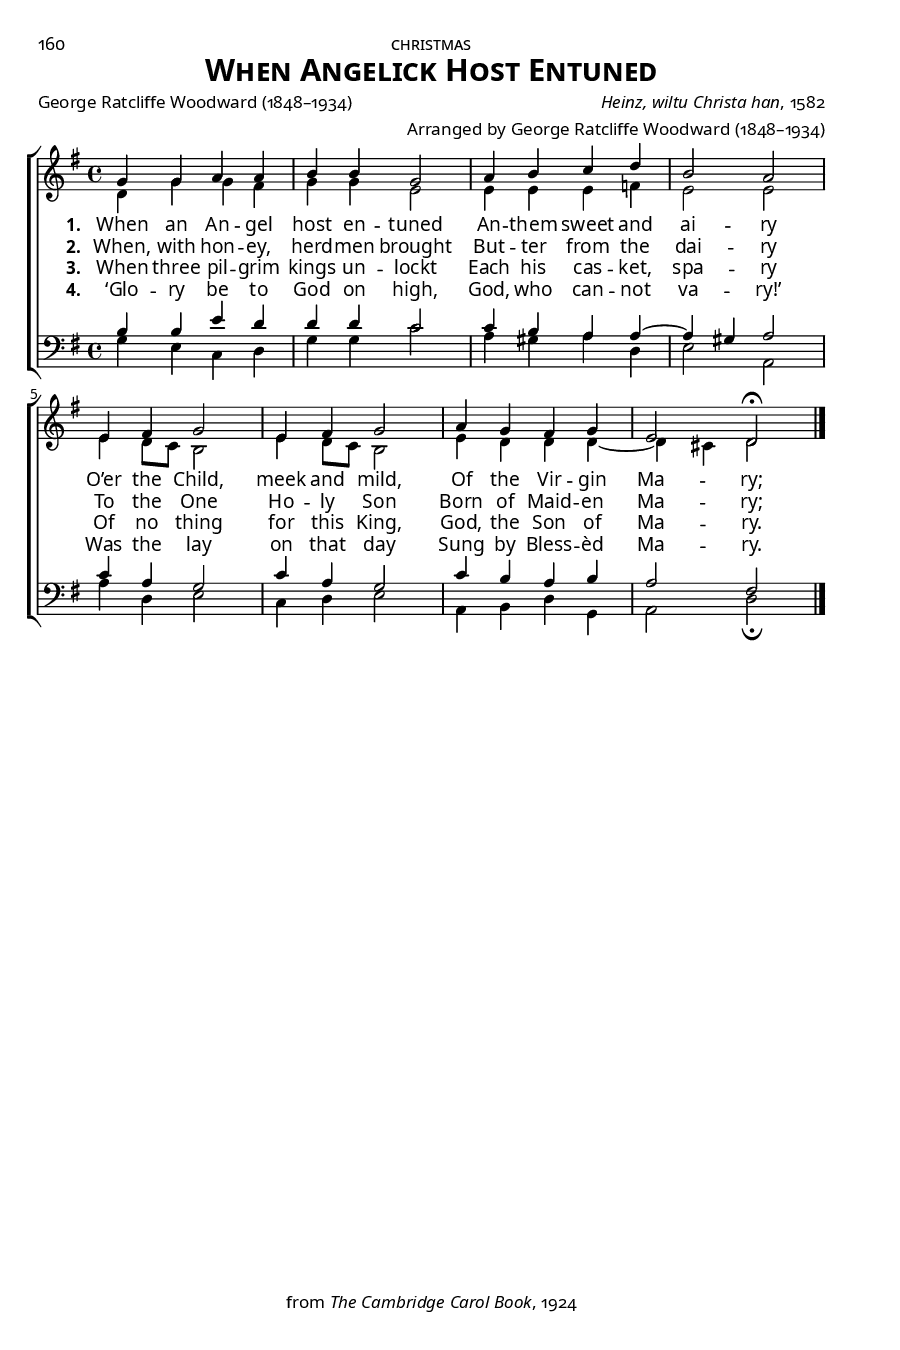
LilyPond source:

\version "2.14.2"
\include "util.ly"
\header {
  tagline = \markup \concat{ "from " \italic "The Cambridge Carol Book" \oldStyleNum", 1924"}

    title = \markup{\override #'(font-name . "Garamond Premier Pro Semibold"){ \abs-fontsize #15 \smallCapsOldStyle"When Angelick Host Entuned"}}
    poet = \markup\oldStyleNum"George Ratcliffe Woodward (1848–1934)"
    composer = \markup\concat{\italic"Heinz, wiltu Christa han" \oldStyleNum", 1582"}
    arranger = \markup\oldStyleNum"Arranged by George Ratcliffe Woodward (1848–1934)"
  }
\paper {
  print-all-headers = ##f
  paper-height = 9\in
  paper-width = 6\in
  indent = 0\in
  %system-system-spacing = #'((basic-distance . 10) (padding . 0))
  system-system-spacing =
    #'((basic-distance . 0)
       (minimum-distance . 0)
       (padding . 1)
       (stretchability . 100))
  score-markup-spacing =
    #'((basic-distance . 0)
       (minimum-distance . 0)
       (padding . -20)
       (stretchability . 100))
  ragged-last-bottom = ##t
  ragged-bottom = ##f
  two-sided = ##t
  inner-margin = 0.5\in
  outer-margin = 0.25\in
  top-margin = 0.25\in
  bottom-margin = 0.25\in
  first-page-number = #160
  print-first-page-number = ##t
  headerLine = \markup{\override #'(font-name . "Garamond Premier Pro") \smallCapsOldStyle"christmas"}
  oddHeaderMarkup = \markup\fill-line{
     \override #'(font-name . "Garamond Premier Pro")\abs-fontsize #8.5
     \combine 
        \fill-line{"" \on-the-fly #print-page-number-check-first
        \oldStylePageNum""
        }
        \fill-line{\headerLine}
  }
  evenHeaderMarkup = \markup {
     \override #'(font-name . "Garamond Premier Pro")\abs-fontsize #8.5
     \combine
        \on-the-fly #print-page-number-check-first
        \oldStylePageNum""
        \fill-line{\headerLine}
  }
}
#(set-global-staff-size 15) \paper{ #(define fonts (make-pango-font-tree "GoudyOlSt BT" "Garamond Premier Pro" "Garamond Premier Pro" (/ 15 20))) }








%When Angelick Host Entuned
global = {
  \key g \major
  \time 4/4
  \autoBeamOff
  \override DynamicLineSpanner #'staff-padding = #0.0
  \override DynamicLineSpanner #'Y-extent = #'(-1 . 1)
}

sopMusic = \relative c' {
  g'4 g a a |
  b b g2 |
  a4 b c d |
  b2 a |
  
  e4 fis g2 |
  e4 fis g2 |
  a4 g fis g |
  e2 d\fermata \bar "|."
}
sopWords = \lyricmode {
  
}

altoMusic = \relative c' {
  d4 g g fis |
  g g e2 |
  e4 e e f |
  e2 e |
  
  e4 d8[ c] b2 |
  e4 d8[ c] b2 |
  e4 d d d~ |
  d cis d2 \bar "|."
}
altoWords = \lyricmode {
  \dropLyricsIX
  \set stanza = #"1. "
  When an An -- gel host en -- tuned
  An -- them sweet and ai -- ry
  O’er the Child, meek and mild,
  \set associatedVoice = "sopranos"
  Of the Vir -- gin Ma -- ry;
}
altoWordsII = \lyricmode {
  \dropLyricsIX
%\markup\italic
  \set stanza = #"2. "
  When, with hon -- ey, herd -- men brought
  But -- ter from the dai -- ry
  To the One Ho -- ly Son
  \set associatedVoice = "sopranos"
  Born of Maid -- en Ma -- ry;
  \set ignoreMelismata = ##t
}
altoWordsIII = \lyricmode {
  \dropLyricsIX
  \set stanza = #"3. "
  When three pil -- grim kings un -- lockt
  Each his cas -- ket, spa -- ry
  Of no thing for this King,
  \set associatedVoice = "sopranos"
  God, the Son of Ma -- ry.
  \set ignoreMelismata = ##t
}
altoWordsIV = \lyricmode {
  \dropLyricsIX
  \set stanza = #"4. "
  ‘Glo -- ry be to God on high,
  God, who can -- not va -- ry!’
  Was the lay on that day
  \set associatedVoice = "sopranos"
  Sung by Bless -- èd Ma -- ry.
  \set ignoreMelismata = ##t
}
altoWordsV = \lyricmode {
  \set stanza = #"5. "
  \set ignoreMelismata = ##t
}
altoWordsVI = \lyricmode {
  \set stanza = #"6. "
  \set ignoreMelismata = ##t
}
tenorMusic = \relative c' {
  b4 b e d |
  d d c2 |
  c4 b a a~ |
  a gis a2 |
  
  c4 a g2 |
  c4 a g2 |
  c4 b a b |
  a2 fis \bar "|."
}
tenorWords = \lyricmode {

}

bassMusic = \relative c {
  g'4 e c d |
  g g c2 |
  a4 gis a d, |
  e2 a, |
  
  a'4 d, e2 |
  c4 d e2 |
  a,4 b d g, |
  a2 d\fermata \bar "|."
}
bassWords = \lyricmode {

}

pianoRH = \relative c' {
  
}
pianoLH = \relative c' {
  
}

\score {
  <<
   \new ChoirStaff <<
    \new Staff = women <<
      \new Voice = "sopranos" { \voiceOne << \global \sopMusic >> }
      \new Voice = "altos" { \voiceTwo << \global \altoMusic >> }
    >>
    \new Lyrics \with { alignAboveContext = #"women" \override VerticalAxisGroup #'nonstaff-relatedstaff-spacing = #'((basic-distance . 1))} \lyricsto "sopranos" \sopWords
    \new Lyrics = "altosVI"  \with { alignBelowContext = #"women" } \lyricsto "sopranos" \altoWordsVI
    \new Lyrics = "altosV"  \with { alignBelowContext = #"women" } \lyricsto "sopranos" \altoWordsV
    \new Lyrics = "altosIV"  \with { alignBelowContext = #"women" } \lyricsto "sopranos" \altoWordsIV
    \new Lyrics = "altosIII"  \with { alignBelowContext = #"women" } \lyricsto "sopranos" \altoWordsIII
    \new Lyrics = "altosII"  \with { alignBelowContext = #"women" } \lyricsto "sopranos" \altoWordsII
    \new Lyrics = "altos"  \with { alignBelowContext = #"women" \override VerticalAxisGroup #'nonstaff-relatedstaff-spacing = #'((padding . -0.5))} \lyricsto "sopranos" \altoWords
   \new Staff = men <<
      \clef bass
      \new Voice = "tenors" { \voiceOne << \global \tenorMusic >> }
      \new Voice = "basses" { \voiceTwo << \global \bassMusic >> }
    >>
    \new Lyrics \with { alignAboveContext = #"men" \override VerticalAxisGroup #'nonstaff-relatedstaff-spacing = #'((basic-distance . 1)) } \lyricsto "tenors" \tenorWords
    \new Lyrics \with { alignBelowContext = #"men" \override VerticalAxisGroup #'nonstaff-relatedstaff-spacing = #'((basic-distance . 1)) } \lyricsto "basses" \bassWords
  >>
%    \new PianoStaff << \new Staff { \new Voice { \pianoRH } } \new Staff { \clef "bass" \pianoLH } >>
  >>
  \layout {
    \context {
      \Score
      %\override SpacingSpanner #'base-shortest-duration = #(ly:make-moment 1 8)
      %\override SpacingSpanner #'common-shortest-duration = #(ly:make-moment 1 4)
    }
    \context {
      % Remove all empty staves
      % \Staff \RemoveEmptyStaves \override VerticalAxisGroup #'remove-first = ##t
    }
  }
  
  \midi {
    \tempo 4 = 90
    \set Staff.midiInstrument = "flute"
  
    \context {
      \Voice
      \remove "Dynamic_performer"
    }
  }
}
